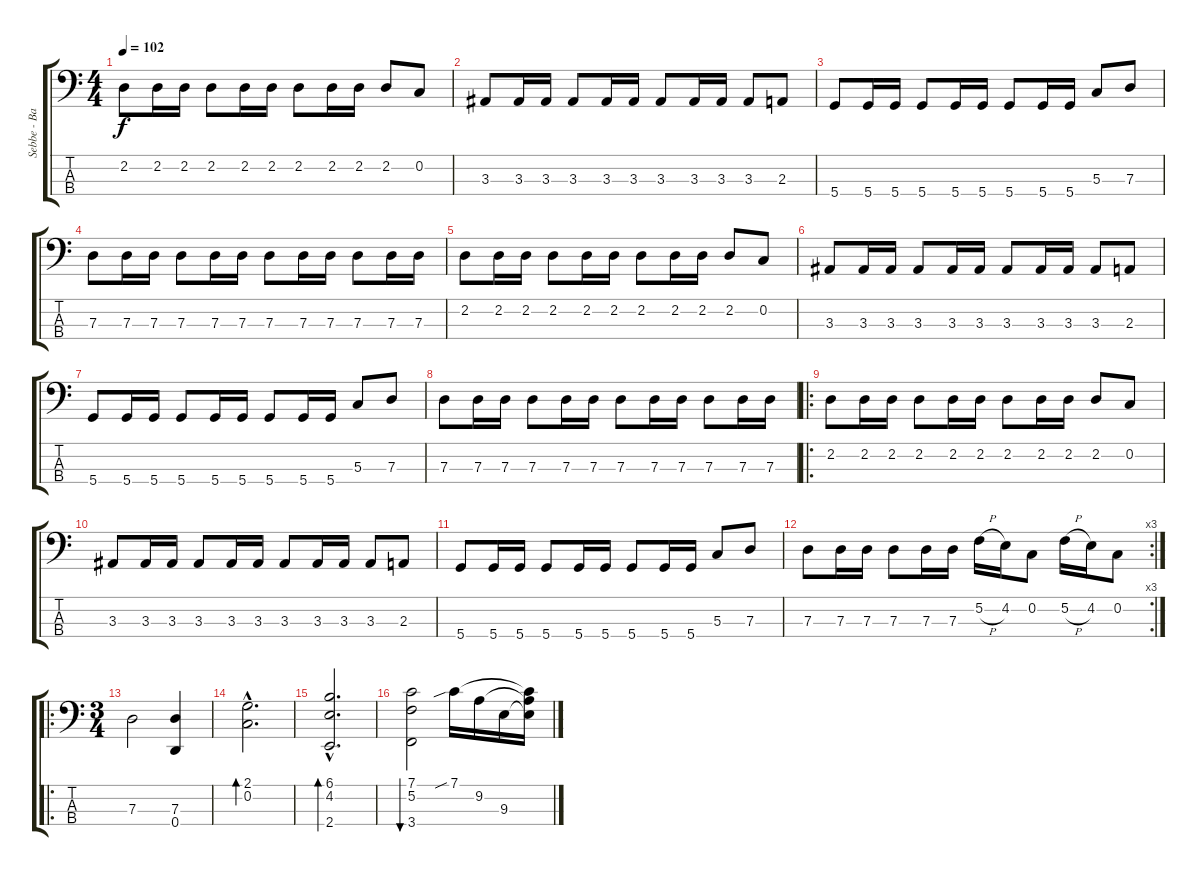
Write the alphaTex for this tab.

\track ("Sebbe - Bass" "Sebbe - Ba") {instrument electricbassfinger}
\staff {score tabs}
\tuning (F2 C2 G1 D1) {hide}
\ts (4 4)
\tempo 102
\clef f4
\ks c
2.2.8{dy f} 2.2.16 2.2.16 2.2.8 2.2.16 2.2.16 2.2.8 2.2.16 2.2.16 2.2.8 0.2.8 |
3.3.8 3.3.16 3.3.16 3.3.8 3.3.16 3.3.16 3.3.8 3.3.16 3.3.16 3.3.8 2.3.8 |
5.4.8 5.4.16 5.4.16 5.4.8 5.4.16 5.4.16 5.4.8 5.4.16 5.4.16 5.3.8 7.3.8 |
7.3.8 7.3.16 7.3.16 7.3.8 7.3.16 7.3.16 7.3.8 7.3.16 7.3.16 7.3.8 7.3.16 7.3.16 |
2.2.8 2.2.16 2.2.16 2.2.8 2.2.16 2.2.16 2.2.8 2.2.16 2.2.16 2.2.8 0.2.8 |
3.3.8 3.3.16 3.3.16 3.3.8 3.3.16 3.3.16 3.3.8 3.3.16 3.3.16 3.3.8 2.3.8 |
5.4.8 5.4.16 5.4.16 5.4.8 5.4.16 5.4.16 5.4.8 5.4.16 5.4.16 5.3.8 7.3.8 |
7.3.8 7.3.16 7.3.16 7.3.8 7.3.16 7.3.16 7.3.8 7.3.16 7.3.16 7.3.8 7.3.16 7.3.16 |
\ro
2.2.8 2.2.16 2.2.16 2.2.8 2.2.16 2.2.16 2.2.8 2.2.16 2.2.16 2.2.8 0.2.8 |
3.3.8 3.3.16 3.3.16 3.3.8 3.3.16 3.3.16 3.3.8 3.3.16 3.3.16 3.3.8 2.3.8 |
5.4.8 5.4.16 5.4.16 5.4.8 5.4.16 5.4.16 5.4.8 5.4.16 5.4.16 5.3.8 7.3.8 |
\rc 3
7.3.8 7.3.16 7.3.16 7.3.8 7.3.16 7.3.16 5.2{h}.16 4.2.16 0.2.8 5.2{h}.16 4.2.16 0.2.8 |
\ro
\ts (3 4)
7.3.2 (7.3 0.4).4 |
(2.1{hac} 0.2{hac}).2{d bd 60} |
(6.1{hac} 4.2{hac} 2.4{hac}).2{d bd 120} |
(7.1 5.2 3.4).2{bu 120} 7.1{sib}.16 9.2.16 9.3.16 (7.1{t} 9.2{t} 9.3{t}).16
